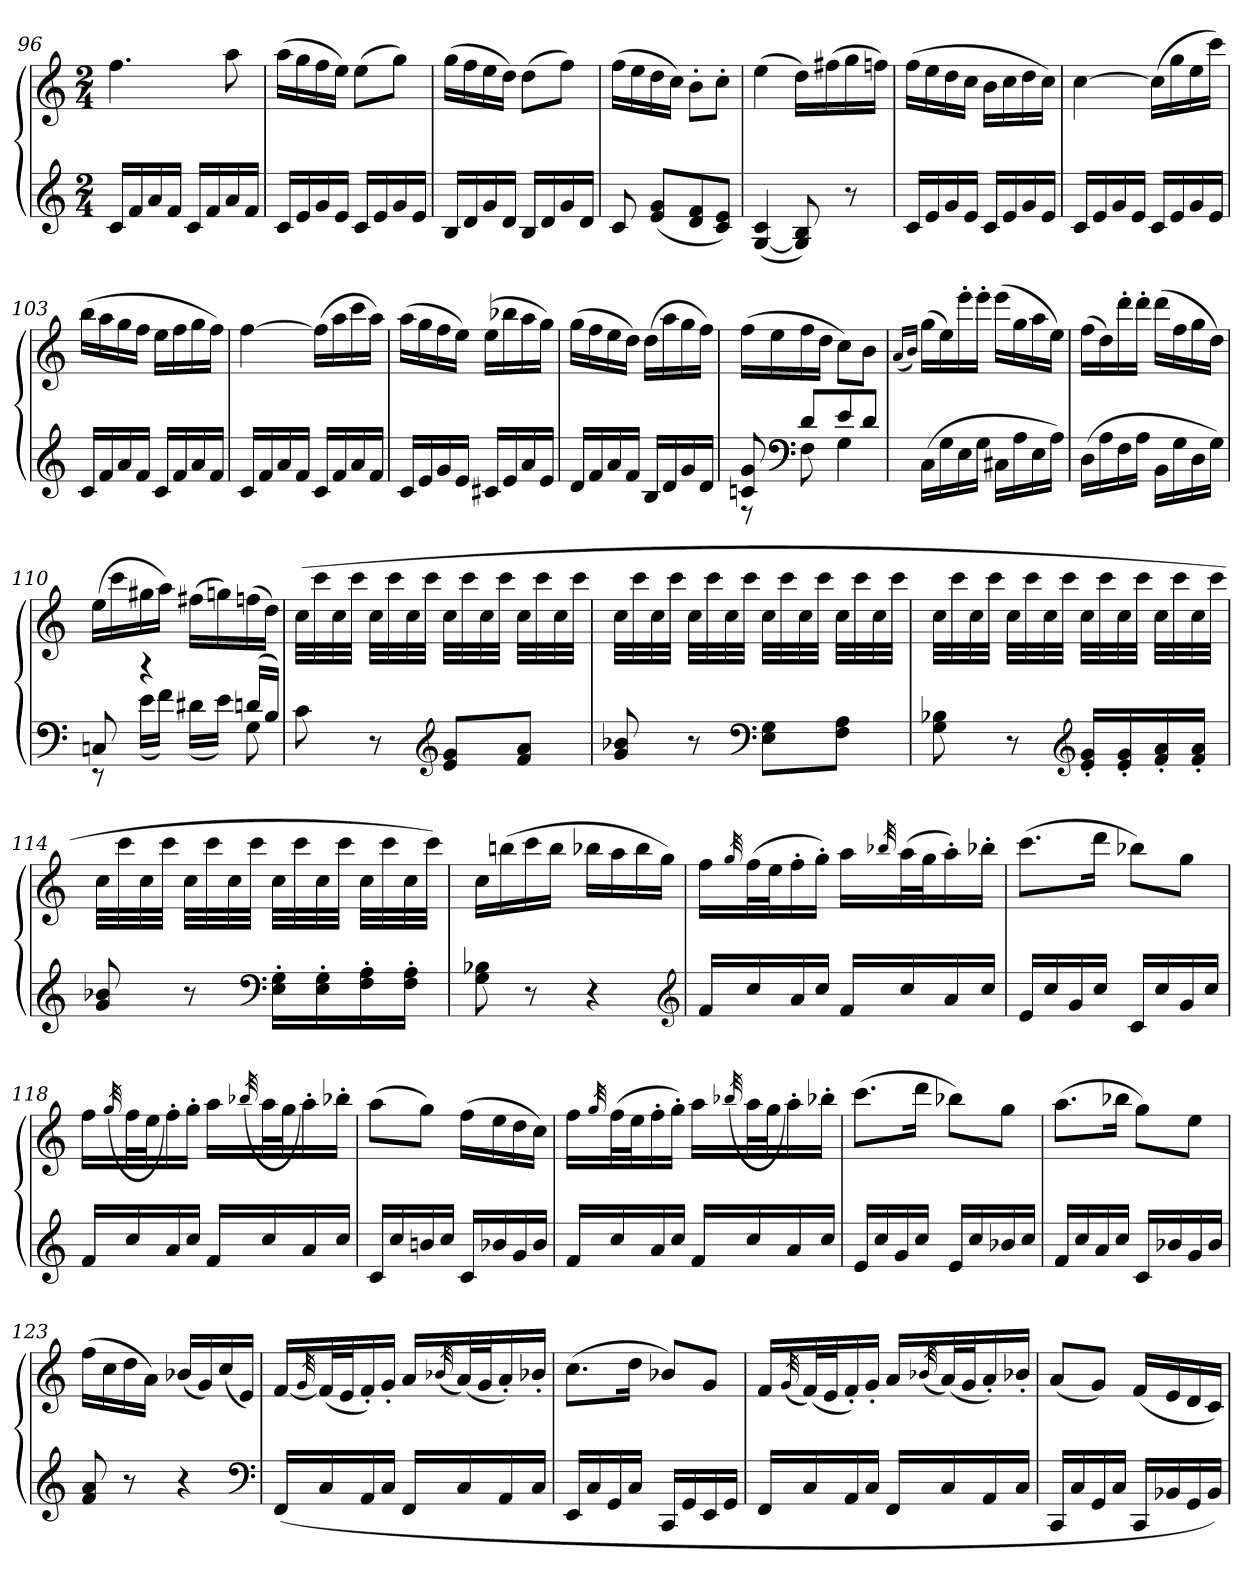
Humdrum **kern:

**kern	**kern
*part1	*part1
*staff2	*staff1
*clefG2	*clefG2
*k[]	*k[]
*C:	*C:
*M2/4	*M2/4
=96	=96
16c/LL	4.ff\
16f/	.
16a/	.
16f/JJ	.
16c/LL	.
16f/	.
16a/	8aa\
16f/JJ	.
=97	=97
16c/LL	(16aa\LL
16e/	16gg\
16g/	16ff\
16e/JJ	16ee\JJ)
16c/LL	(8ee\L
16e/	.
16g/	8gg\J)
16e/JJ	.
=98	=98
16B/LL	(16gg\LL
16d/	16ff\
16g/	16ee\
16d/JJ	16dd\JJ)
16B/LL	(8dd\L
16d/	.
16g/	8ff\J)
16d/JJ	.
=99	=99
8c/	(16ff\LL
.	16ee\
(8e/ 8g/L	16dd\
.	16cc\JJ)
8d/ 8f/	8b'\L
8c/ 8e/J)	8cc'\J
=100	=100
([4G/ 4c/	(4ee\
8G]/ 8B/)	16dd\LL)
.	(16ff#X\
8r	16gg\
.	16ffn\JJ)
=101	=101
16c/LL	(16ff\LL
16e/	16ee\
16g/	16dd\
16e/JJ	16cc\JJ
16c/LL	16b\LL
16e/	16cc\
16g/	16dd\
16e/JJ	16cc\JJ)
=102	=102
16c/LL	[4cc\
16e/	.
16g/	.
16e/JJ	.
16c/LL	(16cc\LL]
16e/	16gg\
16g/	16ee\
16e/JJ	16ccc\JJ)
=103	=103
16c/LL	(16bb\LL
16f/	16aa\
16a/	16gg\
16f/JJ	16ff\JJ
16c/LL	16ee\LL
16f/	16ff\
16a/	16gg\
16f/JJ	16ff\JJ)
=104	=104
16c/LL	[4ff\
16f/	.
16a/	.
16f/JJ	.
16c/LL	(16ff\LL]
16f/	16aa\
16a/	16ccc\
16f/JJ	16aa\JJ)
=105	=105
16c/LL	(16aa\LL
16e/	16gg\
16g/	16ff\
16e/JJ	16ee\JJ)
16c#X/LL	(16ee\LL
16e/	16bb-X\
16a/	16aa\
16e/JJ	16gg\JJ)
=106	=106
16d/LL	(16gg\LL
16f/	16ff\
16a/	16ee\
16f/JJ	16dd\JJ)
16B/LL	(16dd\LL
16d/	16aa\
16g/	16gg\
16d/JJ	16ff\JJ)
=107	=107
*^	*
8cn/ 8g/	8r	(16ff\LL
.	.	16ee\
*clefF4	*	*
8d/L	8F\	16ff\
.	.	16dd\JJ
8e/	4G\	8cc\L)
8d/J	.	8b\J
*v	*v	*
=108	=108
.	(16qa/LL
.	16qb/JJ)
(16C\LL	(16gg\LL
16G\	16ee\)
16E\	16eee'\
16G\JJ	16eee'\JJ
16C#X\LL	(16eee\LL
16A\	16gg\
16E\	16aa\
16A\JJ)	16ee\JJ)
=109	=109
(16D\LL	(16ff\LL
16A\	16dd\)
16F\	16ddd'\
16A\JJ	16ddd'\JJ
16BB\LL	(16ddd\LL
16G\	16ff\
16D\	16gg\
16G\JJ)	16dd\JJ)
=110	=110
*^	*
8Cn/	8r	(16ee\LL
.	.	16ccc\
4r	(16e\LL	16gg#X\
.	16f\JJ)	16aa\JJ)
.	(16d#X\LL	(16ff#X\LL
.	16e\JJ)	16ggn\)
(16dn/LL	8G\	(16ffn\
16B/JJ)	.	16dd\JJ)
*v	*v	*
=111	=111
8c\	(32cc\LLL
.	32ccc\
.	32cc\
.	32ccc\JJJ
8r	32cc\LLL
.	32ccc\
.	32cc\
.	32ccc\JJJ
*clefG2	*
8e/ 8g/L	32cc\LLL
.	32ccc\
.	32cc\
.	32ccc\JJJ
8f/ 8a/J	32cc\LLL
.	32ccc\
.	32cc\
.	32ccc\JJJ
=112	=112
8g/ 8b-X/	32cc\LLL
.	32ccc\
.	32cc\
.	32ccc\JJJ
8r	32cc\LLL
.	32ccc\
.	32cc\
.	32ccc\JJJ
*clefF4	*
8E\ 8G\L	32cc\LLL
.	32ccc\
.	32cc\
.	32ccc\JJJ
8F\ 8A\J	32cc\LLL
.	32ccc\
.	32cc\
.	32ccc\JJJ
=113	=113
8G\ 8B-X\	32cc\LLL
.	32ccc\
.	32cc\
.	32ccc\JJJ
8r	32cc\LLL
.	32ccc\
.	32cc\
.	32ccc\JJJ
*clefG2	*
16e'/ 16g'/LL	32cc\LLL
.	32ccc\
16e'/ 16g'/	32cc\
.	32ccc\JJJ
16f'/ 16a'/	32cc\LLL
.	32ccc\
16f'/ 16a'/JJ	32cc\
.	32ccc\JJJ
=114	=114
8g/ 8b-X/	32cc\LLL
.	32ccc\
.	32cc\
.	32ccc\JJJ
8r	32cc\LLL
.	32ccc\
.	32cc\
.	32ccc\JJJ
*clefF4	*
16E'\ 16G'\LL	32cc\LLL
.	32ccc\
16E'\ 16G'\	32cc\
.	32ccc\JJJ
16F'\ 16A'\	32cc\LLL
.	32ccc\
16F'\ 16A'\JJ	32cc\
.	32ccc\JJJ)
=115	=115
8G\ 8B-X\	16cc\LL
.	(16bbn\
8r	16ccc\
.	16bb\JJ
4r	16bb-X\LL
.	16aa\
.	16bb-\
.	16gg\JJ)
*clefG2	*
=116	=116
16f/LL	16ff\LL
.	32qgg/
16cc/	(32ff\L
.	32ee\J
16a/	16ff'\
16cc/JJ	16gg'\JJ)
16f/LL	16aa\LL
.	32qbb-X/
16cc/	(32aa\L
.	32gg\J
16a/	16aa'\)
16cc/JJ	16bb-X'\JJ
=117	=117
16e/LL	(8.ccc\L
16cc/	.
16g/	.
16cc/JJ	16ddd\Jk
16c/LL	8bb-X\L)
16cc/	.
16g/	8gg\J
16cc/JJ	.
=118	=118
16f/LL	16ff\LL
.	(32qgg/
16cc/	32ff\L
.	32ee\J
16a/	16ff'\)
16cc/JJ	16gg'\JJ
16f/LL	16aa\LL
.	(32qbb-X/
16cc/	32aa\L
.	32gg\J
16a/	16aa'\)
16cc/JJ	16bb-X'\JJ
=119	=119
16c/LL	(8aa\L
16cc/	.
16bn/	8gg\J)
16cc/JJ	.
16c/LL	(16ff\LL
16b-X/	16ee\
16g/	16dd\
16b-/JJ	16cc\JJ)
=120	=120
16f/LL	16ff\LL
.	32qgg/
16cc/	(32ff\L
.	32ee\J
16a/	16ff'\
16cc/JJ	16gg'\JJ)
16f/LL	16aa\LL
.	(32qbb-X/
16cc/	32aa\L
.	32gg\J
16a/	16aa'\)
16cc/JJ	16bb-X'\JJ
=121	=121
16e/LL	(8.ccc\L
16cc/	.
16g/	.
16cc/JJ	16ddd\Jk
16e/LL	8bb-X\L)
16cc/	.
16b-X/	8gg\J
16cc/JJ	.
=122	=122
16f/LL	(8.aa\L
16cc/	.
16a/	.
16cc/JJ	16bb-X\Jk
16c/LL	8gg\L)
16b-X/	.
16g/	8ee\J
16b-/JJ	.
=123	=123
8f/ 8a/	(16ff\LL
.	16cc\
8r	16dd\
.	16a\JJ)
4r	(16b-X/LL
.	16g/)
.	(16cc/
.	16e/JJ)
*clefF4	*
=124	=124
(16FF/LL	[16f/LL
.	32qg/
16C/	(32f/L]
.	32e/J
16AA/	16f'/)
16C/JJ	16g'/JJ
16FF/LL	16a/LL
.	(32qb-X/
16C/	(32a/L)
.	32g/J
16AA/	16a'/)
16C/JJ	16b-X'/JJ
=125	=125
16EE/LL	(8.cc\L
16C/	.
16GG/	.
16C/JJ	16dd\Jk
16CC/LL	8b-X/L)
16GG/	.
16EE/	8g/J
16GG/JJ	.
=126	=126
16FF/LL	16f/LL
.	(32qg/
16C/	(32f/L)
.	32e/J
16AA/	16f'/)
16C/JJ	16g'/JJ
16FF/LL	16a/LL
.	(32qb-X/
16C/	(32a/L)
.	32g/J
16AA/	16a'/)
16C/JJ	16b-X'/JJ
=127	=127
16CC/LL	(8a/L
16C/	.
16GG/	8g/J)
16C/JJ	.
16CC/LL	(16f/LL
16BB-X/	16e/
16GG/	16d/
16BB-/JJ)	16c/JJ)
=	=
*-	*-
